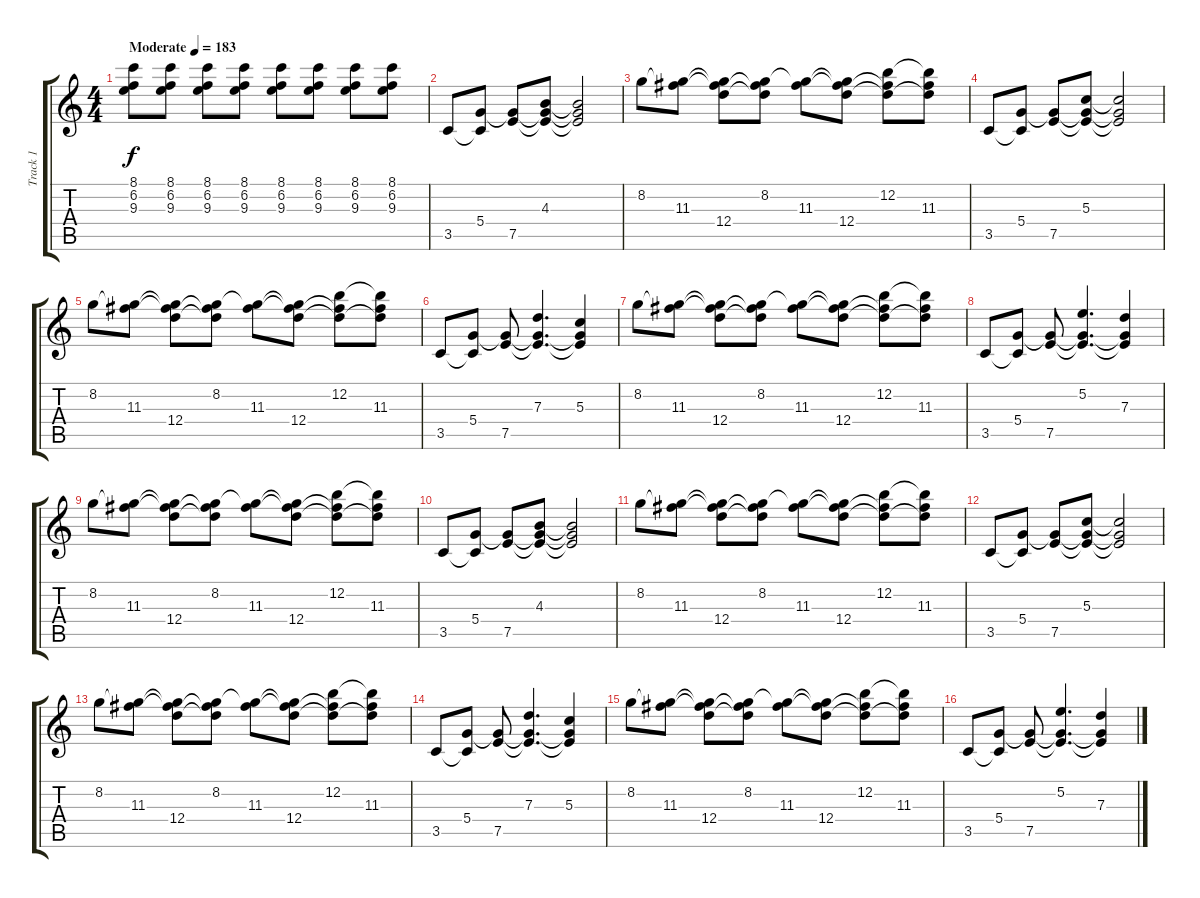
\track ("Track 1" "Track 1") {instrument distortionguitar}
\staff {score tabs}
\tuning (E4 B3 G3 D3 A2 D2) {hide}
\ts (4 4)
\tempo (183 "Moderate")
\clef g2
\ks c
(8.1 6.2 9.3).8{dy f volume 2 instrument distortionguitar} (8.1 6.2 9.3).8{volume 4} (8.1 6.2 9.3).8{volume 5} (8.1 6.2 9.3).8{volume 7} (8.1 6.2 9.3).8{volume 9} (8.1 6.2 9.3).8{volume 11} (8.1 6.2 9.3).8{volume 13} (8.1 6.2 9.3).8{volume 15} |
3.5.8 (5.4 3.5{t}).8 (5.4{t} 7.5).8 (4.3 5.4{t} 7.5{t}).8 (4.3{t} 5.4{t} 7.5{t}).2 |
8.2.8 (8.2{t} 11.3).8 (8.2{t} 11.3{t} 12.4).8 (8.2 11.3{t} 12.4{t}).8 (8.2{t} 11.3).8 (8.2{t} 11.3{t} 12.4).8 (12.2 11.3{t} 12.4{t}).8 (12.2{t} 11.3 12.4{t}).8 |
3.5.8 (5.4 3.5{t}).8 (5.4{t} 7.5).8 (5.3 5.4{t} 7.5{t}).8 (5.3{t} 5.4{t} 7.5{t}).2 |
8.2.8 (8.2{t} 11.3).8 (8.2{t} 11.3{t} 12.4).8 (8.2 11.3{t} 12.4{t}).8 (8.2{t} 11.3).8 (8.2{t} 11.3{t} 12.4).8 (12.2 11.3{t} 12.4{t}).8 (12.2{t} 11.3 12.4{t}).8 |
3.5.8 (5.4 3.5{t}).8 (5.4{t} 7.5).8 (7.3 5.4{t} 7.5{t}).4{d} (5.3 5.4{t} 7.5{t}).4 |
8.2.8 (8.2{t} 11.3).8 (8.2{t} 11.3{t} 12.4).8 (8.2 11.3{t} 12.4{t}).8 (8.2{t} 11.3).8 (8.2{t} 11.3{t} 12.4).8 (12.2 11.3{t} 12.4{t}).8 (12.2{t} 11.3 12.4{t}).8 |
3.5.8 (5.4 3.5{t}).8 (5.4{t} 7.5).8 (5.2 5.4{t} 7.5{t}).4{d} (7.3 5.4{t} 7.5{t}).4 |
8.2.8 (8.2{t} 11.3).8 (8.2{t} 11.3{t} 12.4).8 (8.2 11.3{t} 12.4{t}).8 (8.2{t} 11.3).8 (8.2{t} 11.3{t} 12.4).8 (12.2 11.3{t} 12.4{t}).8 (12.2{t} 11.3 12.4{t}).8 |
3.5.8 (5.4 3.5{t}).8 (5.4{t} 7.5).8 (4.3 5.4{t} 7.5{t}).8 (4.3{t} 5.4{t} 7.5{t}).2 |
8.2.8 (8.2{t} 11.3).8 (8.2{t} 11.3{t} 12.4).8 (8.2 11.3{t} 12.4{t}).8 (8.2{t} 11.3).8 (8.2{t} 11.3{t} 12.4).8 (12.2 11.3{t} 12.4{t}).8 (12.2{t} 11.3 12.4{t}).8 |
3.5.8 (5.4 3.5{t}).8 (5.4{t} 7.5).8 (5.3 5.4{t} 7.5{t}).8 (5.3{t} 5.4{t} 7.5{t}).2 |
8.2.8 (8.2{t} 11.3).8 (8.2{t} 11.3{t} 12.4).8 (8.2 11.3{t} 12.4{t}).8 (8.2{t} 11.3).8 (8.2{t} 11.3{t} 12.4).8 (12.2 11.3{t} 12.4{t}).8 (12.2{t} 11.3 12.4{t}).8 |
3.5.8 (5.4 3.5{t}).8 (5.4{t} 7.5).8 (7.3 5.4{t} 7.5{t}).4{d} (5.3 5.4{t} 7.5{t}).4 |
8.2.8 (8.2{t} 11.3).8 (8.2{t} 11.3{t} 12.4).8 (8.2 11.3{t} 12.4{t}).8 (8.2{t} 11.3).8 (8.2{t} 11.3{t} 12.4).8 (12.2 11.3{t} 12.4{t}).8 (12.2{t} 11.3 12.4{t}).8 |
3.5.8 (5.4 3.5{t}).8 (5.4{t} 7.5).8 (5.2 5.4{t} 7.5{t}).4{d} (7.3 5.4{t} 7.5{t}).4
